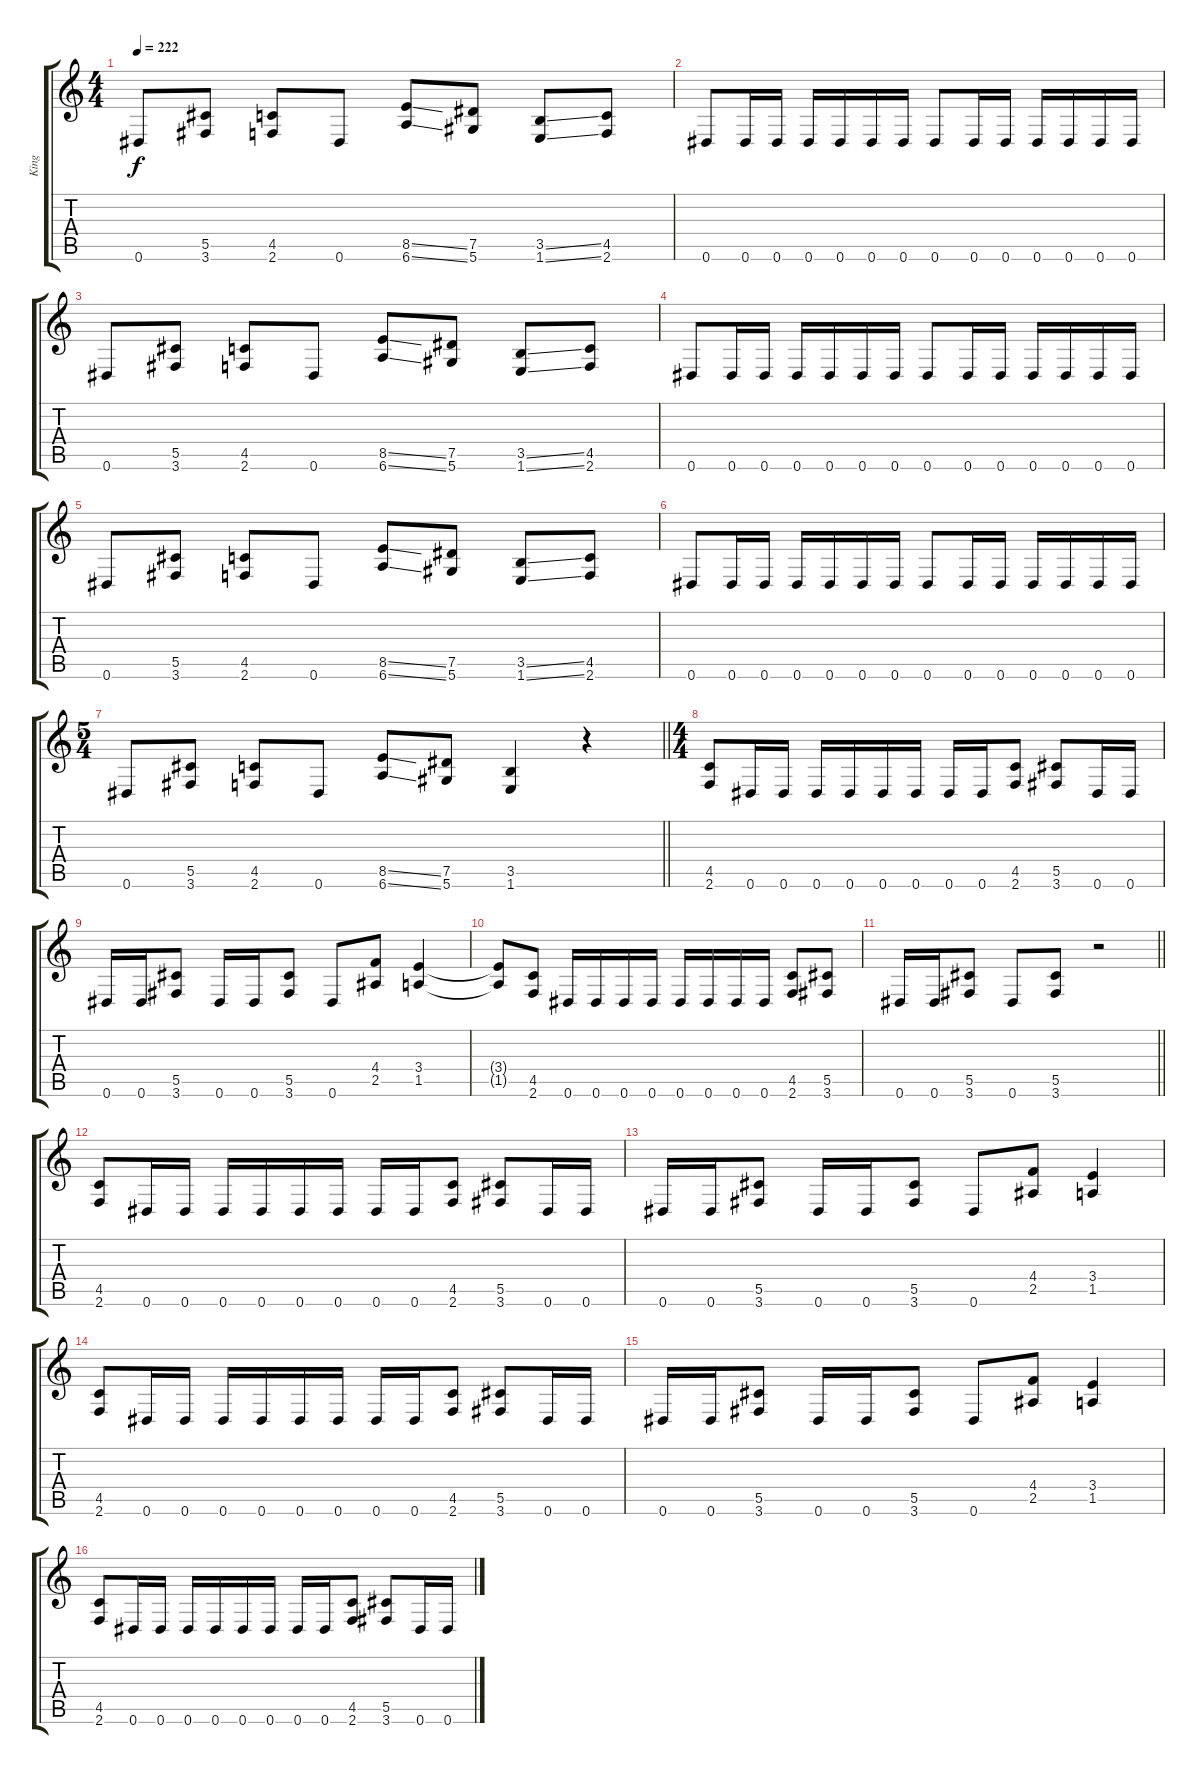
\track ("King" "King") {instrument distortionguitar}
\staff {score tabs}
\tuning (Eb4 Bb3 Gb3 Db3 Ab2 Eb2) {hide}
\ts (4 4)
\tempo 222
\clef g2
\ks c
0.6.8{dy f} (5.5 3.6).8 (4.5 2.6).8 0.6.8 (8.5{ss} 6.6{ss}).8 (7.5 5.6).8 (3.5{ss} 1.6{ss}).8 (4.5 2.6).8 |
0.6.8 0.6.16 0.6.16 0.6.16 0.6.16 0.6.16 0.6.16 0.6.8 0.6.16 0.6.16 0.6.16 0.6.16 0.6.16 0.6.16 |
0.6.8 (5.5 3.6).8 (4.5 2.6).8 0.6.8 (8.5{ss} 6.6{ss}).8 (7.5 5.6).8 (3.5{ss} 1.6{ss}).8 (4.5 2.6).8 |
0.6.8 0.6.16 0.6.16 0.6.16 0.6.16 0.6.16 0.6.16 0.6.8 0.6.16 0.6.16 0.6.16 0.6.16 0.6.16 0.6.16 |
0.6.8 (5.5 3.6).8 (4.5 2.6).8 0.6.8 (8.5{ss} 6.6{ss}).8 (7.5 5.6).8 (3.5{ss} 1.6{ss}).8 (4.5 2.6).8 |
0.6.8 0.6.16 0.6.16 0.6.16 0.6.16 0.6.16 0.6.16 0.6.8 0.6.16 0.6.16 0.6.16 0.6.16 0.6.16 0.6.16 |
\ts (5 4)
\barLineRight lightlight
0.6.8 (5.5 3.6).8 (4.5 2.6).8 0.6.8 (8.5{ss} 6.6{ss}).8 (7.5 5.6).8 (3.5 1.6).4 r.4 |
\ts (4 4)
(4.5 2.6).8 0.6.16 0.6.16 0.6.16 0.6.16 0.6.16 0.6.16 0.6.16 0.6.16 (4.5 2.6).8 (5.5 3.6).8 0.6.16 0.6.16 |
0.6.16 0.6.16 (5.5 3.6).8 0.6.16 0.6.16 (5.5 3.6).8 0.6.8 (4.4 2.5).8 (3.4 1.5).4 |
(3.4{t} 1.5{t}).8 (4.5 2.6).8 0.6.16 0.6.16 0.6.16 0.6.16 0.6.16 0.6.16 0.6.16 0.6.16 (4.5 2.6).8 (5.5 3.6).8 |
\barLineRight lightlight
0.6.16 0.6.16 (5.5 3.6).8 0.6.8 (5.5 3.6).8 r.2 |
(4.5 2.6).8 0.6.16 0.6.16 0.6.16 0.6.16 0.6.16 0.6.16 0.6.16 0.6.16 (4.5 2.6).8 (5.5 3.6).8 0.6.16 0.6.16 |
0.6.16 0.6.16 (5.5 3.6).8 0.6.16 0.6.16 (5.5 3.6).8 0.6.8 (4.4 2.5).8 (3.4 1.5).4 |
(4.5 2.6).8 0.6.16 0.6.16 0.6.16 0.6.16 0.6.16 0.6.16 0.6.16 0.6.16 (4.5 2.6).8 (5.5 3.6).8 0.6.16 0.6.16 |
0.6.16 0.6.16 (5.5 3.6).8 0.6.16 0.6.16 (5.5 3.6).8 0.6.8 (4.4 2.5).8 (3.4 1.5).4 |
(4.5 2.6).8 0.6.16 0.6.16 0.6.16 0.6.16 0.6.16 0.6.16 0.6.16 0.6.16 (4.5 2.6).8 (5.5 3.6).8 0.6.16 0.6.16
